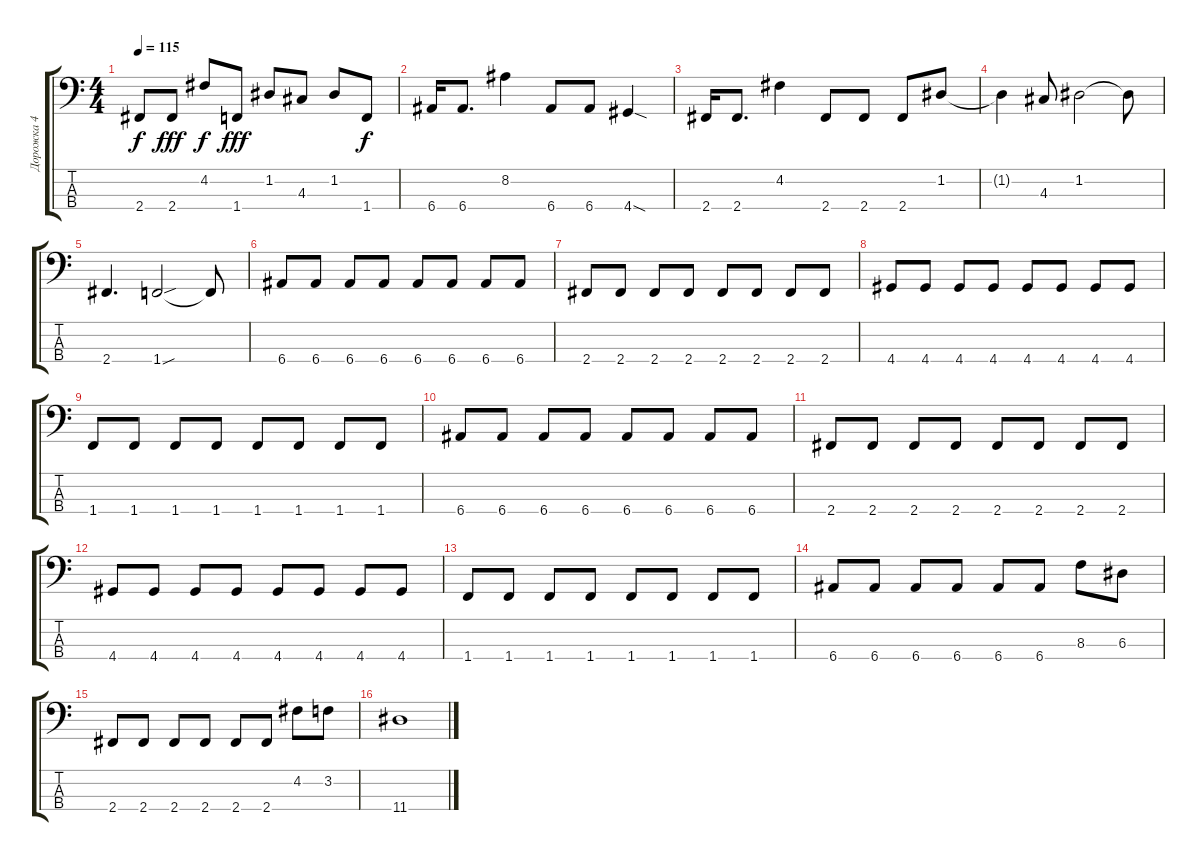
\track ("Дорожка 4" "Дорожка 4") {instrument electricbassfinger}
\staff {score tabs}
\tuning (G2 D2 A1 E1) {hide}
\ts (4 4)
\tempo 115
\clef f4
\ks c
2.4.8{dy f} 2.4.8{dy fff} 4.2.8{dy f} 1.4.8{dy fff} 1.2.8 4.3.8 1.2.8 1.4.8{dy f} |
6.4.16 6.4.8{d} 8.2.4 6.4.8 6.4.8 4.4{sod}.4 |
2.4.16 2.4.8{d} 4.2.4 2.4.8 2.4.8 2.4.8 1.2.8 |
1.2{t}.4 4.3.8 1.2.2 1.2{t}.8 |
2.4.4{d} 1.4{sou}.2 1.4{t}.8 |
6.4.8 6.4.8 6.4.8 6.4.8 6.4.8 6.4.8 6.4.8 6.4.8 |
2.4.8 2.4.8 2.4.8 2.4.8 2.4.8 2.4.8 2.4.8 2.4.8 |
4.4.8 4.4.8 4.4.8 4.4.8 4.4.8 4.4.8 4.4.8 4.4.8 |
1.4.8 1.4.8 1.4.8 1.4.8 1.4.8 1.4.8 1.4.8 1.4.8 |
6.4.8 6.4.8 6.4.8 6.4.8 6.4.8 6.4.8 6.4.8 6.4.8 |
2.4.8 2.4.8 2.4.8 2.4.8 2.4.8 2.4.8 2.4.8 2.4.8 |
4.4.8 4.4.8 4.4.8 4.4.8 4.4.8 4.4.8 4.4.8 4.4.8 |
1.4.8 1.4.8 1.4.8 1.4.8 1.4.8 1.4.8 1.4.8 1.4.8 |
6.4.8 6.4.8 6.4.8 6.4.8 6.4.8 6.4.8 8.3.8 6.3.8 |
2.4.8 2.4.8 2.4.8 2.4.8 2.4.8 2.4.8 4.2.8 3.2.8 |
11.4.1
